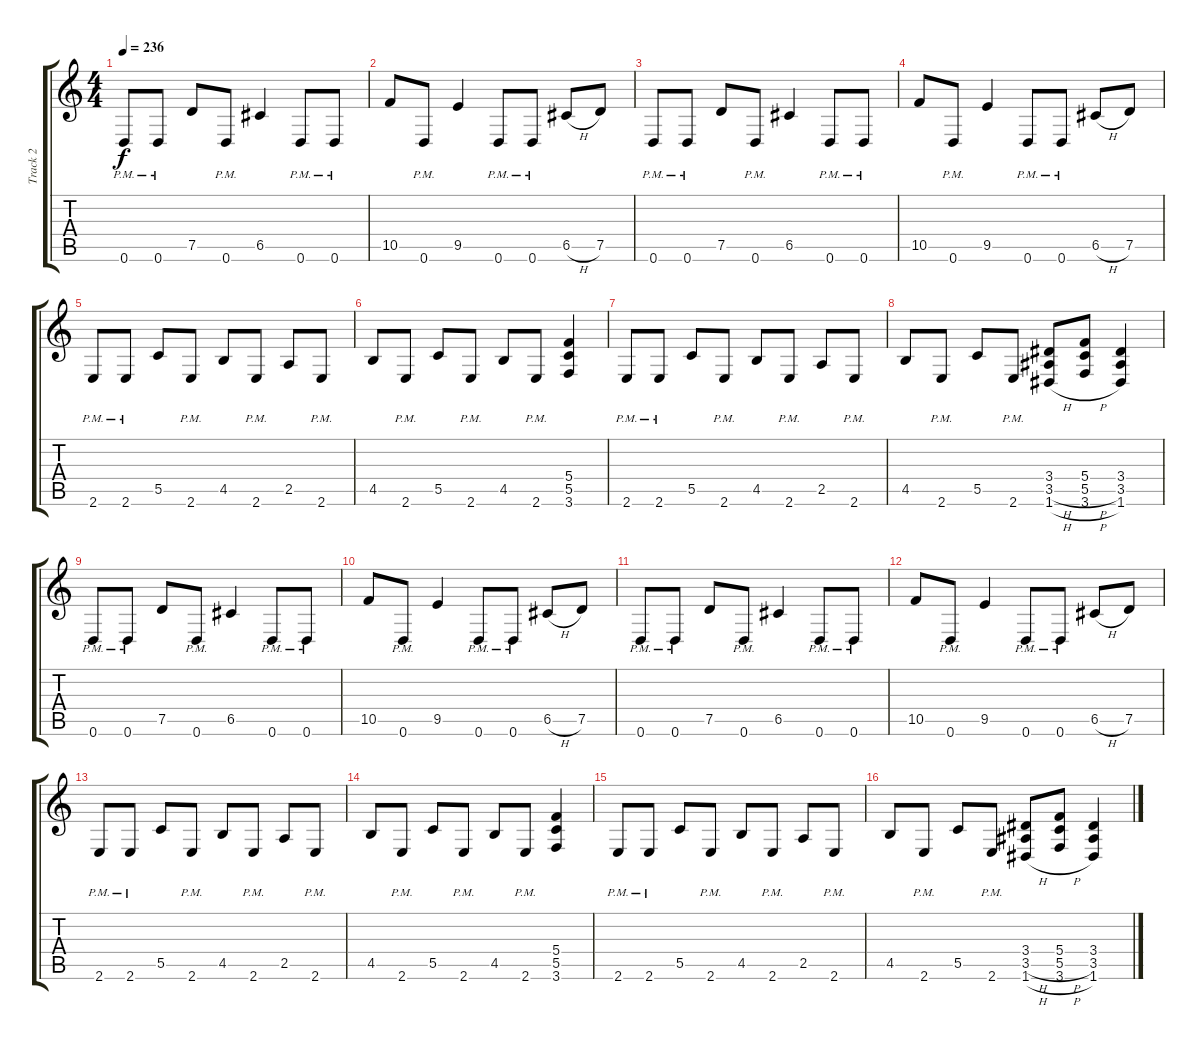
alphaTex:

\track ("Track 2" "Track 2") {instrument distortionguitar}
\staff {score tabs}
\tuning (D4 A3 F3 C3 G2 D2) {hide}
\ts (4 4)
\tempo 236
\clef g2
\ks c
0.6{pm}.8{dy f instrument distortionguitar} 0.6{pm}.8 7.5.8 0.6{pm}.8 6.5.4 0.6{pm}.8 0.6{pm}.8 |
10.5.8 0.6{pm}.8 9.5.4 0.6{pm}.8 0.6{pm}.8 6.5{h}.8 7.5.8 |
0.6{pm}.8 0.6{pm}.8 7.5.8 0.6{pm}.8 6.5.4 0.6{pm}.8 0.6{pm}.8 |
10.5.8 0.6{pm}.8 9.5.4 0.6{pm}.8 0.6{pm}.8 6.5{h}.8 7.5.8 |
2.6{pm}.8 2.6{pm}.8 5.5.8 2.6{pm}.8 4.5.8 2.6{pm}.8 2.5.8 2.6{pm}.8 |
4.5.8 2.6{pm}.8 5.5.8 2.6{pm}.8 4.5.8 2.6{pm}.8 (5.4 5.5 3.6).4 |
2.6{pm}.8 2.6{pm}.8 5.5.8 2.6{pm}.8 4.5.8 2.6{pm}.8 2.5.8 2.6{pm}.8 |
4.5.8 2.6{pm}.8 5.5.8 2.6{pm}.8 (3.4 3.5{h} 1.6{h}).8 (5.4 5.5{h} 3.6{h}).8 (3.4 3.5 1.6).4 |
0.6{pm}.8 0.6{pm}.8 7.5.8 0.6{pm}.8 6.5.4 0.6{pm}.8 0.6{pm}.8 |
10.5.8 0.6{pm}.8 9.5.4 0.6{pm}.8 0.6{pm}.8 6.5{h}.8 7.5.8 |
0.6{pm}.8 0.6{pm}.8 7.5.8 0.6{pm}.8 6.5.4 0.6{pm}.8 0.6{pm}.8 |
10.5.8 0.6{pm}.8 9.5.4 0.6{pm}.8 0.6{pm}.8 6.5{h}.8 7.5.8 |
2.6{pm}.8 2.6{pm}.8 5.5.8 2.6{pm}.8 4.5.8 2.6{pm}.8 2.5.8 2.6{pm}.8 |
4.5.8 2.6{pm}.8 5.5.8 2.6{pm}.8 4.5.8 2.6{pm}.8 (5.4 5.5 3.6).4 |
2.6{pm}.8 2.6{pm}.8 5.5.8 2.6{pm}.8 4.5.8 2.6{pm}.8 2.5.8 2.6{pm}.8 |
4.5.8 2.6{pm}.8 5.5.8 2.6{pm}.8 (3.4 3.5{h} 1.6{h}).8 (5.4 5.5{h} 3.6{h}).8 (3.4 3.5 1.6).4
